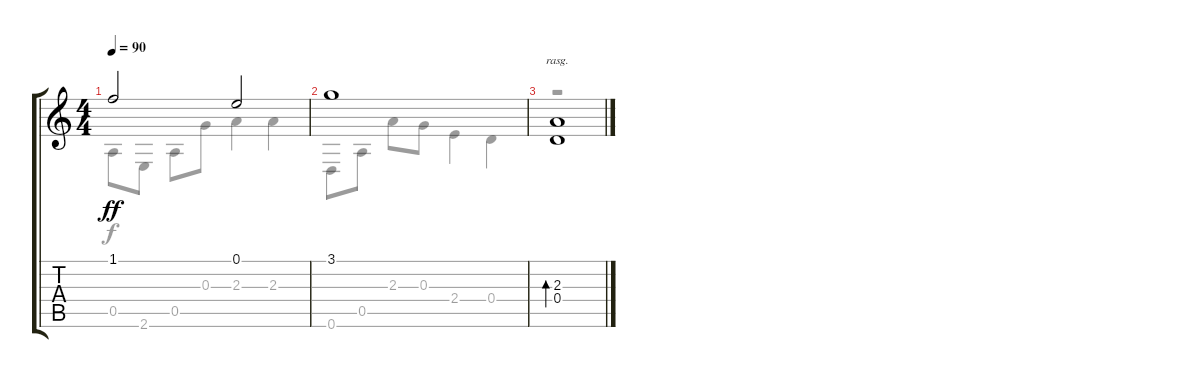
\track "" {instrument acousticguitarnylon}
\staff {score tabs}
\tuning (E4 B3 G3 D3 A2 D2) {hide}
\voice
\ts (4 4)
\tempo 90
\clef g2
\ks c
1.1.2{dy ff} 0.1.2 |
3.1.1 |
(2.3 0.4).1{bd 120 rasg ii}
\voice
\clef g2
\ottava regular
\simile none
\ks c
0.5.8{dy f} 2.6.8 0.5.8 0.3.8 2.3.4 2.3.4 |
0.6.8 0.5.8 2.3.8 0.3.8 2.4.4 0.4.4 |
r.1
